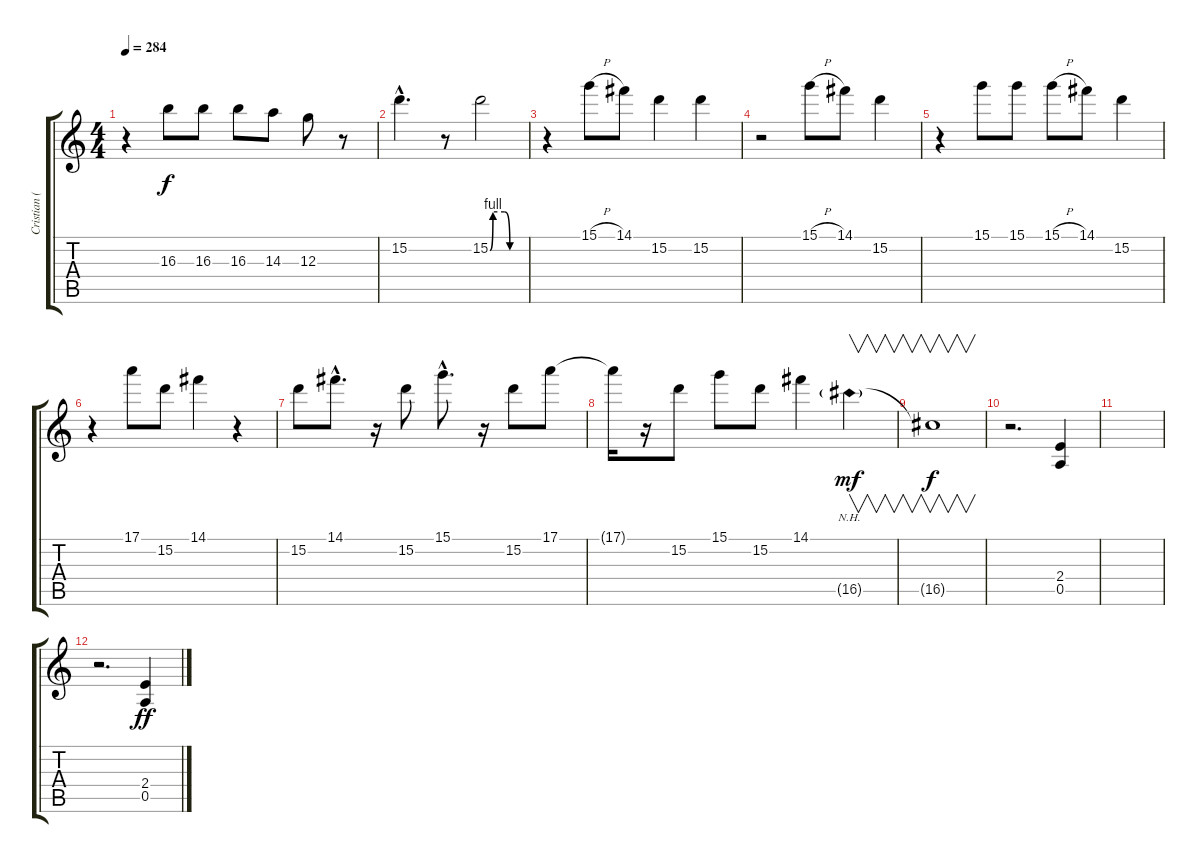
\track ("Cristian (guitarra)" "Cristian (") {instrument distortionguitar}
\staff {score tabs}
\tuning (E4 B3 G3 D3 A2 E2) {hide}
\ts (4 4)
\tempo 284
\clef g2
\ks c
r.4{dy f} 16.3.8 16.3.8 16.3.8 14.3.8 12.3.8 r.8 |
15.2{hac}.4{d} r.8 15.2{be (custom 0 0 5 4 25 4 34 0 60 0)}.2 |
r.4 15.1{h}.8 14.1.8 15.2.4 15.2.4 |
r.2 15.1{h}.8 14.1.8 15.2.4 |
r.4 15.1.8 15.1.8 15.1{h}.8 14.1.8 15.2.4 |
r.4 17.1.8 15.2.8 14.1.4 r.4 |
15.2.8 14.1{hac}.8{d} r.16 15.2.8 15.1{hac}.8{d} r.16 15.2.8 17.1.8 |
17.1{t}.16 r.16 15.2.8 15.1.8 15.2.8 14.1.4 16.5{nh g}.4{v dy mf} |
16.5{t}.1{v dy f} |
r.2{d} (2.4 0.5).4 |
|
r.2{d} (2.4 0.5).4{dy ff}
